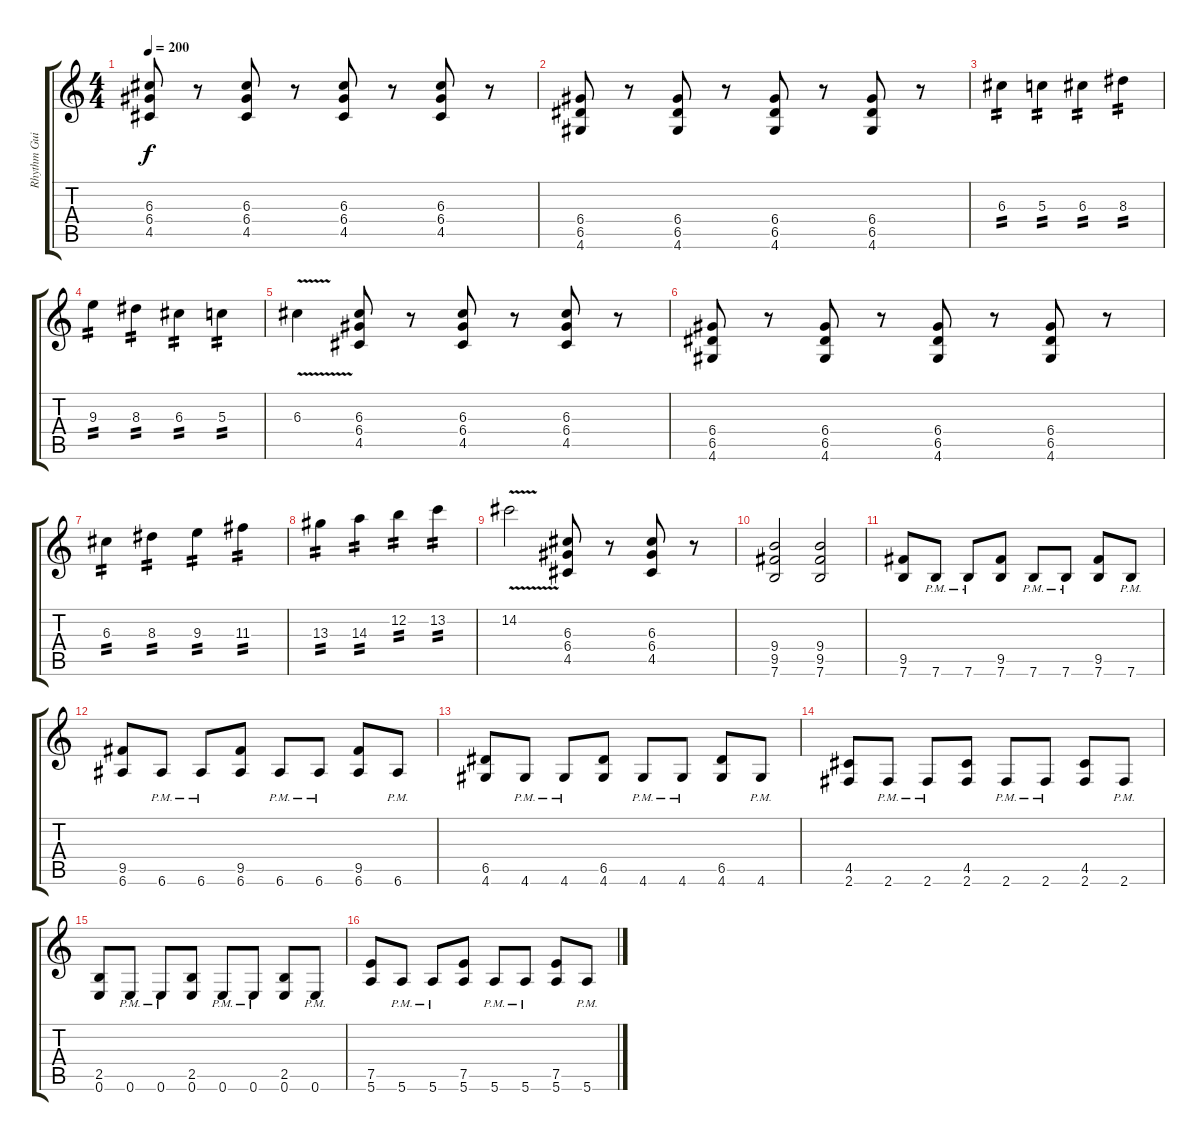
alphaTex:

\track ("Rhythm Guitar" "Rhythm Gui") {instrument distortionguitar}
\staff {score tabs}
\tuning (E4 B3 G3 D3 A2 E2) {hide}
\ts (4 4)
\tempo 200
\clef g2
\ks c
(6.3 6.4 4.5).8{dy f} r.8 (6.3 6.4 4.5).8 r.8 (6.3 6.4 4.5).8 r.8 (6.3 6.4 4.5).8 r.8 |
(6.4 6.5 4.6).8 r.8 (6.4 6.5 4.6).8 r.8 (6.4 6.5 4.6).8 r.8 (6.4 6.5 4.6).8 r.8 |
6.3.4{tp 2} 5.3.4{tp 2} 6.3.4{tp 2} 8.3.4{tp 2} |
9.3.4{tp 2} 8.3.4{tp 2} 6.3.4{tp 2} 5.3.4{tp 2} |
6.3{v}.4 (6.3 6.4 4.5).8 r.8 (6.3 6.4 4.5).8 r.8 (6.3 6.4 4.5).8 r.8 |
(6.4 6.5 4.6).8 r.8 (6.4 6.5 4.6).8 r.8 (6.4 6.5 4.6).8 r.8 (6.4 6.5 4.6).8 r.8 |
6.3.4{tp 2} 8.3.4{tp 2} 9.3.4{tp 2} 11.3.4{tp 2} |
13.3.4{tp 2} 14.3.4{tp 2} 12.2.4{tp 2} 13.2.4{tp 2} |
14.2{v}.2 (6.3 6.4 4.5).8 r.8 (6.3 6.4 4.5).8 r.8 |
(9.4 9.5 7.6).2 (9.4 9.5 7.6).2 |
(9.5 7.6).8 7.6{pm}.8 7.6{pm}.8 (9.5 7.6).8 7.6{pm}.8 7.6{pm}.8 (9.5 7.6).8 7.6{pm}.8 |
(9.5 6.6).8 6.6{pm}.8 6.6{pm}.8 (9.5 6.6).8 6.6{pm}.8 6.6{pm}.8 (9.5 6.6).8 6.6{pm}.8 |
(6.5 4.6).8 4.6{pm}.8 4.6{pm}.8 (6.5 4.6).8 4.6{pm}.8 4.6{pm}.8 (6.5 4.6).8 4.6{pm}.8 |
(4.5 2.6).8 2.6{pm}.8 2.6{pm}.8 (4.5 2.6).8 2.6{pm}.8 2.6{pm}.8 (4.5 2.6).8 2.6{pm}.8 |
(2.5 0.6).8 0.6{pm}.8 0.6{pm}.8 (2.5 0.6).8 0.6{pm}.8 0.6{pm}.8 (2.5 0.6).8 0.6{pm}.8 |
(7.5 5.6).8 5.6{pm}.8 5.6{pm}.8 (7.5 5.6).8 5.6{pm}.8 5.6{pm}.8 (7.5 5.6).8 5.6{pm}.8
